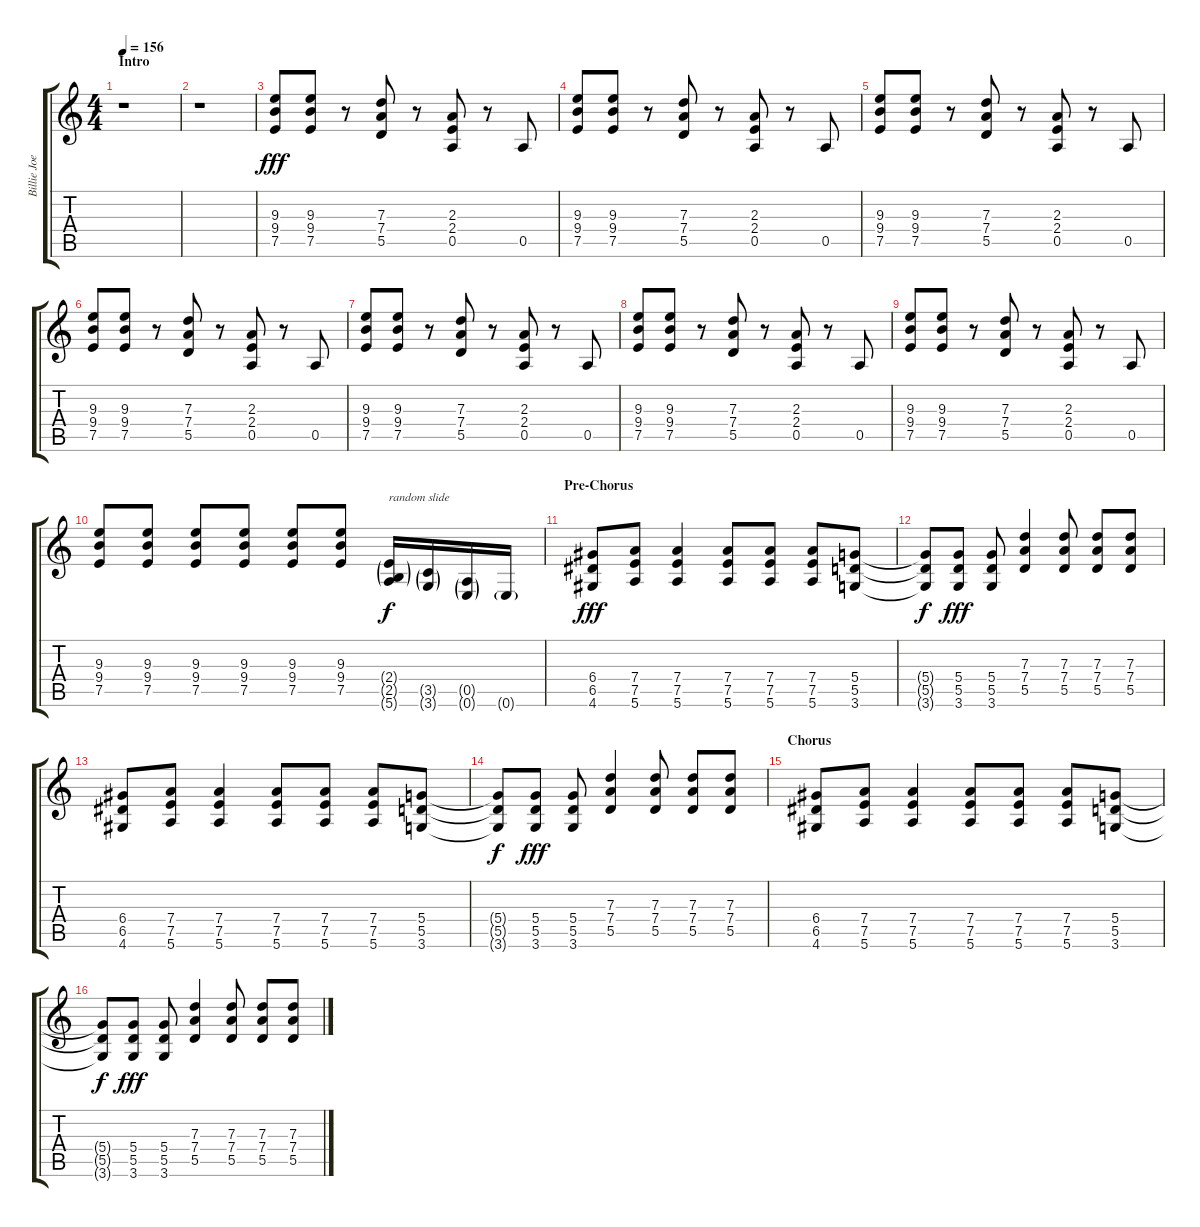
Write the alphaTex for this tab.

\track ("Billie Joe Armstrong (Guitar Double)" "Billie Joe") {instrument distortionguitar}
\staff {score tabs}
\tuning (E4 B3 G3 D3 A2 E2) {hide}
\ts (4 4)
\section ("" "Intro")
\tempo 156
\clef g2
\ks c
r.1{dy fff instrument distortionguitar} |
r.1 |
(9.3 9.4 7.5).8 (9.3 9.4 7.5).8 r.8 (7.3 7.4 5.5).8 r.8 (2.3 2.4 0.5).8 r.8 0.5.8 |
(9.3 9.4 7.5).8 (9.3 9.4 7.5).8 r.8 (7.3 7.4 5.5).8 r.8 (2.3 2.4 0.5).8 r.8 0.5.8 |
(9.3 9.4 7.5).8 (9.3 9.4 7.5).8 r.8 (7.3 7.4 5.5).8 r.8 (2.3 2.4 0.5).8 r.8 0.5.8 |
(9.3 9.4 7.5).8 (9.3 9.4 7.5).8 r.8 (7.3 7.4 5.5).8 r.8 (2.3 2.4 0.5).8 r.8 0.5.8 |
(9.3 9.4 7.5).8 (9.3 9.4 7.5).8 r.8 (7.3 7.4 5.5).8 r.8 (2.3 2.4 0.5).8 r.8 0.5.8 |
(9.3 9.4 7.5).8 (9.3 9.4 7.5).8 r.8 (7.3 7.4 5.5).8 r.8 (2.3 2.4 0.5).8 r.8 0.5.8 |
(9.3 9.4 7.5).8 (9.3 9.4 7.5).8 r.8 (7.3 7.4 5.5).8 r.8 (2.3 2.4 0.5).8 r.8 0.5.8 |
(9.3 9.4 7.5).8 (9.3 9.4 7.5).8 (9.3 9.4 7.5).8 (9.3 9.4 7.5).8 (9.3 9.4 7.5).8 (9.3 9.4 7.5).8 (2.4{g} 2.5{g} 5.6{g}).16{txt "random slide" dy f} (3.5{g} 3.6{g}).16 (0.5{g} 0.6{g}).16 0.6{g}.16 |
\section ("" "Pre-Chorus")
(6.4 6.5 4.6).8{dy fff} (7.4 7.5 5.6).8 (7.4 7.5 5.6).4 (7.4 7.5 5.6).8 (7.4 7.5 5.6).8 (7.4 7.5 5.6).8 (5.4 5.5 3.6).8 |
(5.4{t} 5.5{t} 3.6{t}).8{dy f} (5.4 5.5 3.6).8{dy fff} (5.4 5.5 3.6).8 (7.3 7.4 5.5).4 (7.3 7.4 5.5).8 (7.3 7.4 5.5).8 (7.3 7.4 5.5).8 |
(6.4 6.5 4.6).8 (7.4 7.5 5.6).8 (7.4 7.5 5.6).4 (7.4 7.5 5.6).8 (7.4 7.5 5.6).8 (7.4 7.5 5.6).8 (5.4 5.5 3.6).8 |
(5.4{t} 5.5{t} 3.6{t}).8{dy f} (5.4 5.5 3.6).8{dy fff} (5.4 5.5 3.6).8 (7.3 7.4 5.5).4 (7.3 7.4 5.5).8 (7.3 7.4 5.5).8 (7.3 7.4 5.5).8 |
\section ("" "Chorus")
(6.4 6.5 4.6).8 (7.4 7.5 5.6).8 (7.4 7.5 5.6).4 (7.4 7.5 5.6).8 (7.4 7.5 5.6).8 (7.4 7.5 5.6).8 (5.4 5.5 3.6).8 |
(5.4{t} 5.5{t} 3.6{t}).8{dy f} (5.4 5.5 3.6).8{dy fff} (5.4 5.5 3.6).8 (7.3 7.4 5.5).4 (7.3 7.4 5.5).8 (7.3 7.4 5.5).8 (7.3 7.4 5.5).8
